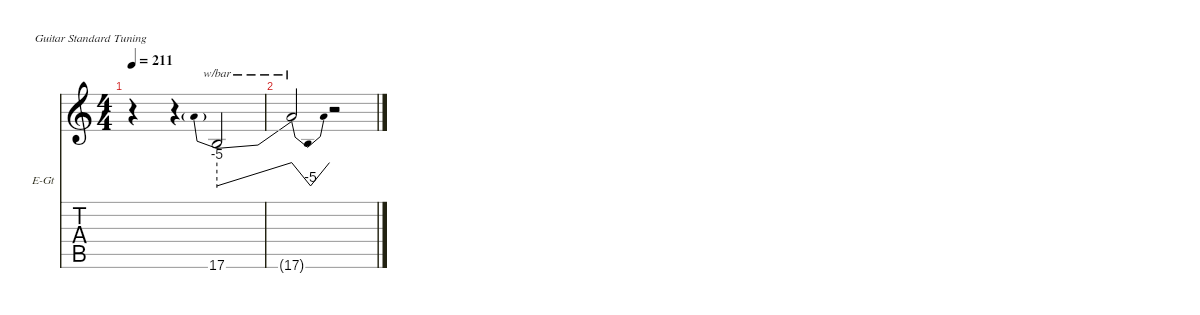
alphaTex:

\hideDynamics
\bracketExtendMode nobrackets
\firstSystemTrackNameOrientation horizontal
\otherSystemsTrackNameOrientation horizontal
\track ("Lead Guitar" "E-Gt") {instrument distortionguitar}
\staff {score tabs}
\tuning (E4 B3 G3 D3 A2 E2)
\ts (4 4)
\tempo 211
\clef g2
\ks c
r.4{dy f instrument distortionguitar beam Down} r.4{beam Down} 17.6.2{tbe (predivedive default 0 -20 31.2 0) beam Up} |
17.6{t}.2{tbe (dip default 0 0 48.6 -20 49.199999999999996 -20 59.4 0) beam Up} r.2{beam Up}
